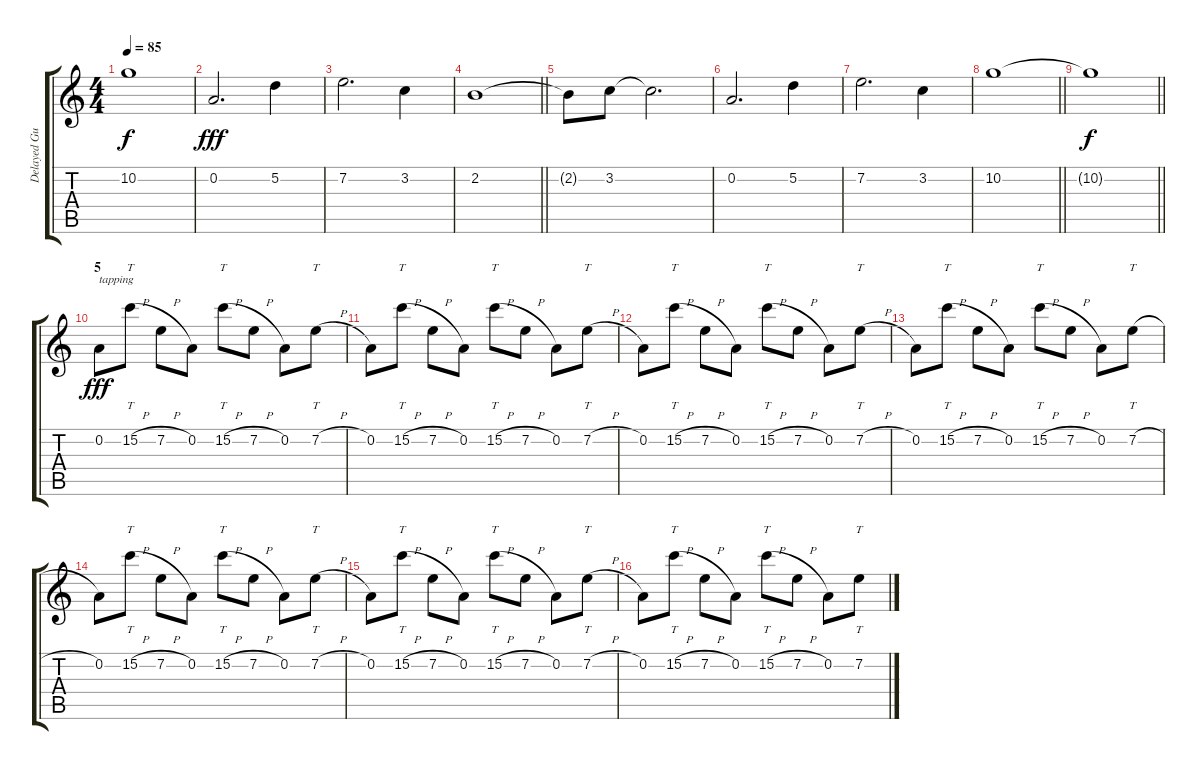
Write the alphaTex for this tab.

\track ("Delayed Guitar / Synth / Tapped Guitar" "Delayed Gu") {instrument electricguitarjazz}
\staff {score tabs}
\tuning (D4 A3 F3 C3 G2 C2) {hide}
\ts (4 4)
\tempo 85
\clef g2
\ks c
10.2{t}.1{dy f} |
0.2.2{d dy fff} 5.2.4 |
7.2.2{d} 3.2.4 |
\barLineRight lightlight
2.2.1 |
2.2{t}.8 3.2.8 3.2{t}.2{d} |
0.2.2{d} 5.2.4 |
7.2.2{d} 3.2.4 |
\barLineRight lightlight
10.2.1 |
\barLineRight lightlight
10.2{t}.1{dy f} |
\section ("" "5")
0.2.8{txt "tapping" dy fff instrument distortionguitar} 15.2{h}.8{tt} 7.2{h}.8 0.2.8 15.2{h}.8{tt} 7.2{h}.8 0.2.8 7.2{h}.8{tt} |
0.2.8 15.2{h}.8{tt} 7.2{h}.8 0.2.8 15.2{h}.8{tt} 7.2{h}.8 0.2.8 7.2{h}.8{tt} |
0.2.8 15.2{h}.8{tt} 7.2{h}.8 0.2.8 15.2{h}.8{tt} 7.2{h}.8 0.2.8 7.2{h}.8{tt} |
0.2.8 15.2{h}.8{tt} 7.2{h}.8 0.2.8 15.2{h}.8{tt} 7.2{h}.8 0.2.8 7.2{h}.8{tt} |
0.2.8 15.2{h}.8{tt} 7.2{h}.8 0.2.8 15.2{h}.8{tt} 7.2{h}.8 0.2.8 7.2{h}.8{tt} |
0.2.8 15.2{h}.8{tt} 7.2{h}.8 0.2.8 15.2{h}.8{tt} 7.2{h}.8 0.2.8 7.2{h}.8{tt} |
0.2.8 15.2{h}.8{tt} 7.2{h}.8 0.2.8 15.2{h}.8{tt} 7.2{h}.8 0.2.8 7.2{h}.8{tt}
